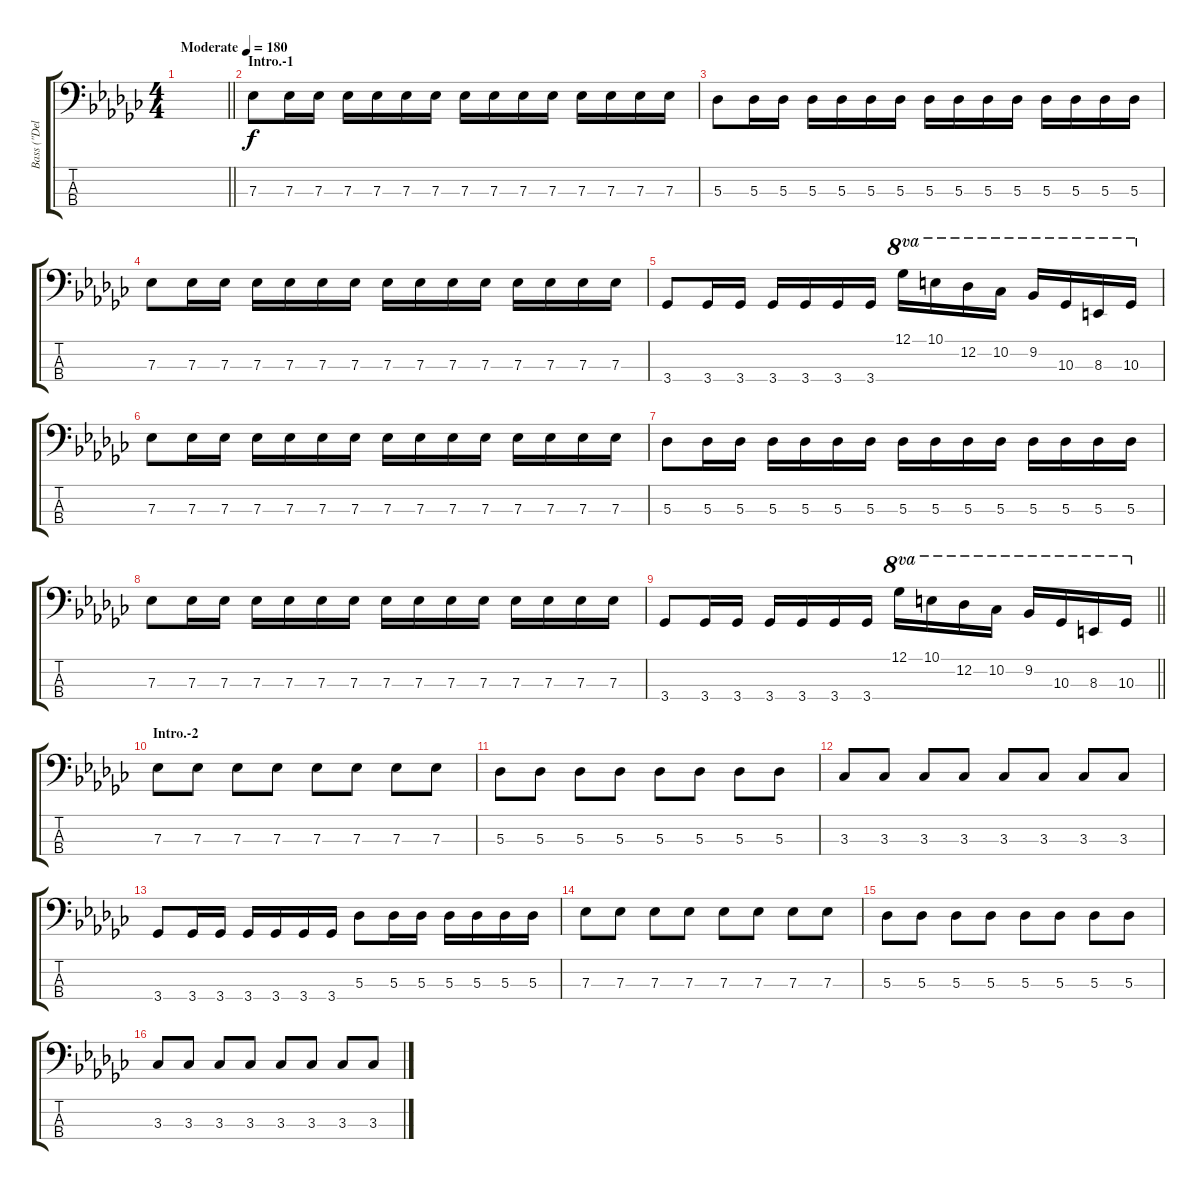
\track ("Bass (\"Della\")" "Bass (\"Del") {instrument electricbassfinger}
\staff {score tabs}
\tuning (Gb2 Db2 Ab1 Eb1) {hide}
\ts (4 4)
\tempo (180 "Moderate")
\clef f4
\barLineRight lightlight
\ks gb
|
\section ("" "Intro.-1")
7.3.8 7.3.16 7.3.16 7.3.16 7.3.16 7.3.16 7.3.16 7.3.16 7.3.16 7.3.16 7.3.16 7.3.16 7.3.16 7.3.16 7.3.16 |
5.3.8 5.3.16 5.3.16 5.3.16 5.3.16 5.3.16 5.3.16 5.3.16 5.3.16 5.3.16 5.3.16 5.3.16 5.3.16 5.3.16 5.3.16 |
7.3.8 7.3.16 7.3.16 7.3.16 7.3.16 7.3.16 7.3.16 7.3.16 7.3.16 7.3.16 7.3.16 7.3.16 7.3.16 7.3.16 7.3.16 |
3.4.8 3.4.16 3.4.16 3.4.16 3.4.16 3.4.16 3.4.16 12.1.16{ot 8va} 10.1.16{ot 8va} 12.2.16{ot 8va} 10.2.16{ot 8va} 9.2.16{ot 8va} 10.3.16{ot 8va} 8.3.16{ot 8va} 10.3.16{ot 8va} |
7.3.8 7.3.16 7.3.16 7.3.16 7.3.16 7.3.16 7.3.16 7.3.16 7.3.16 7.3.16 7.3.16 7.3.16 7.3.16 7.3.16 7.3.16 |
5.3.8 5.3.16 5.3.16 5.3.16 5.3.16 5.3.16 5.3.16 5.3.16 5.3.16 5.3.16 5.3.16 5.3.16 5.3.16 5.3.16 5.3.16 |
7.3.8 7.3.16 7.3.16 7.3.16 7.3.16 7.3.16 7.3.16 7.3.16 7.3.16 7.3.16 7.3.16 7.3.16 7.3.16 7.3.16 7.3.16 |
\barLineRight lightlight
3.4.8 3.4.16 3.4.16 3.4.16 3.4.16 3.4.16 3.4.16 12.1.16{ot 8va} 10.1.16{ot 8va} 12.2.16{ot 8va} 10.2.16{ot 8va} 9.2.16{ot 8va} 10.3.16{ot 8va} 8.3.16{ot 8va} 10.3.16{ot 8va} |
\section ("" "Intro.-2")
7.3.8 7.3.8 7.3.8 7.3.8 7.3.8 7.3.8 7.3.8 7.3.8 |
5.3.8 5.3.8 5.3.8 5.3.8 5.3.8 5.3.8 5.3.8 5.3.8 |
3.3.8 3.3.8 3.3.8 3.3.8 3.3.8 3.3.8 3.3.8 3.3.8 |
3.4.8 3.4.16 3.4.16 3.4.16 3.4.16 3.4.16 3.4.16 5.3.8 5.3.16 5.3.16 5.3.16 5.3.16 5.3.16 5.3.16 |
7.3.8 7.3.8 7.3.8 7.3.8 7.3.8 7.3.8 7.3.8 7.3.8 |
5.3.8 5.3.8 5.3.8 5.3.8 5.3.8 5.3.8 5.3.8 5.3.8 |
3.3.8 3.3.8 3.3.8 3.3.8 3.3.8 3.3.8 3.3.8 3.3.8
